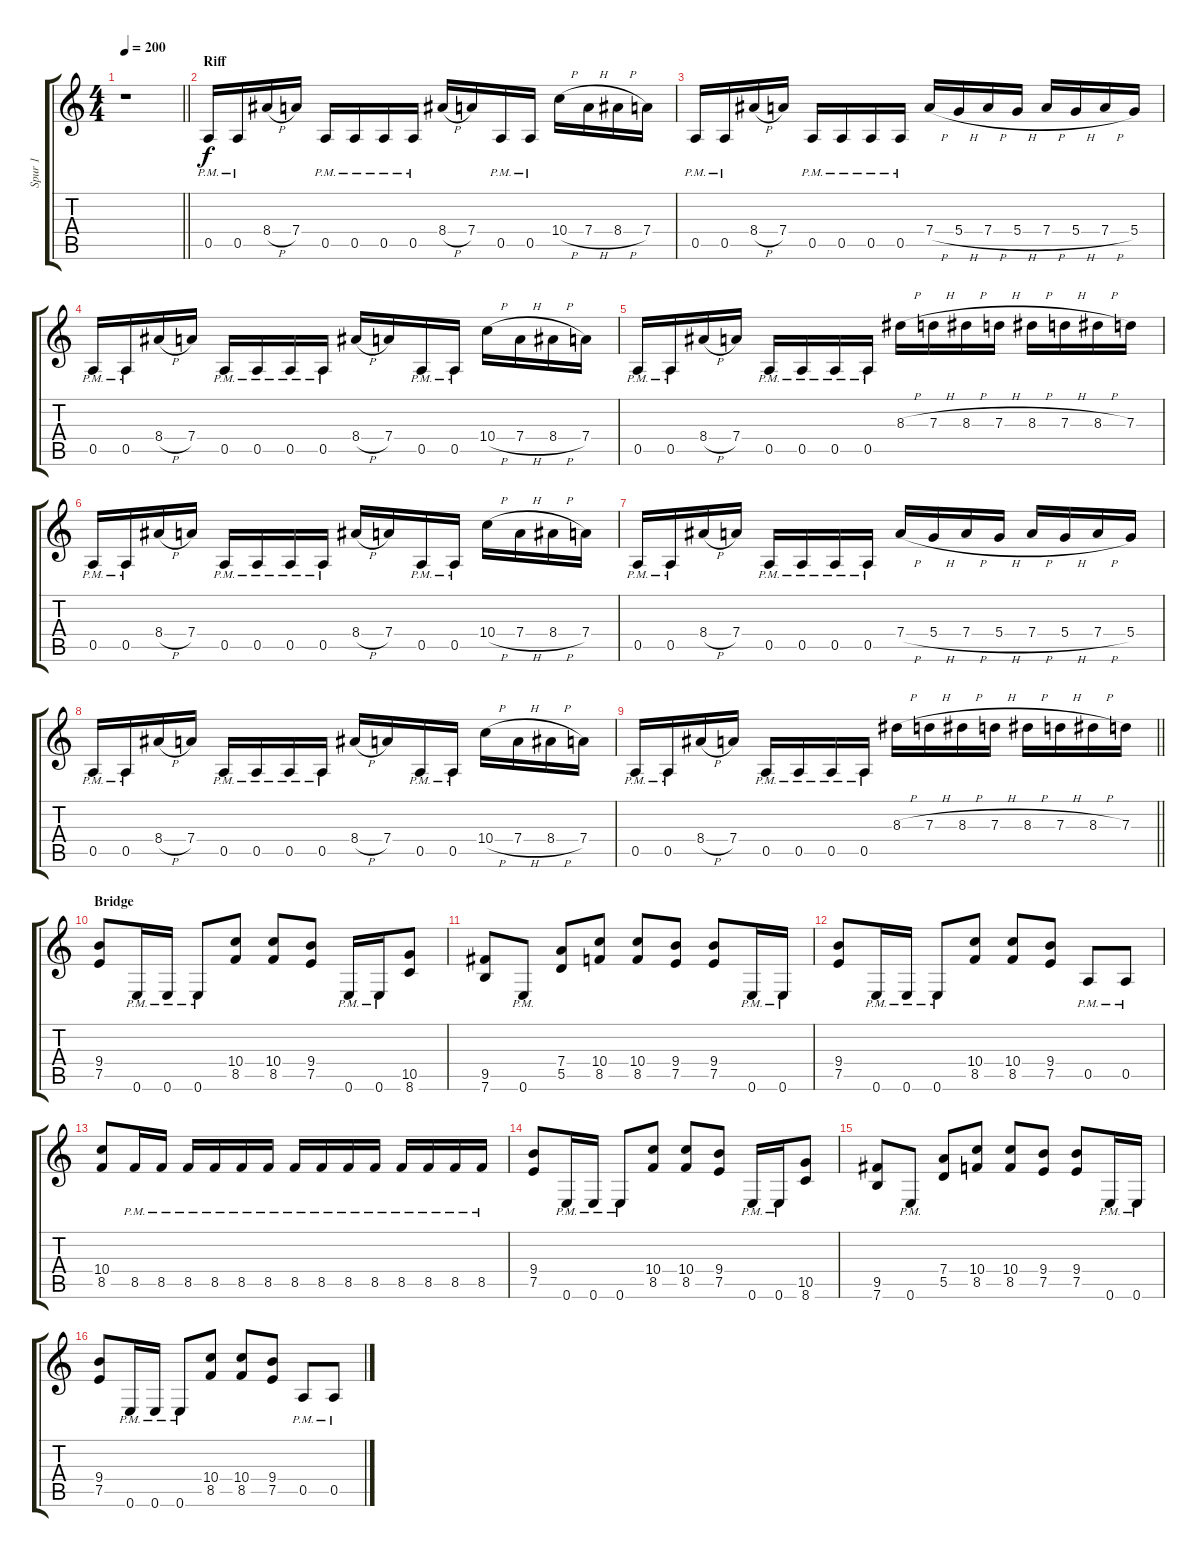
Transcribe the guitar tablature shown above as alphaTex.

\track ("Spur 1" "Spur 1") {instrument distortionguitar}
\staff {score tabs}
\tuning (E4 B3 G3 D3 A2 E2) {hide}
\ts (4 4)
\tempo 200
\clef g2
\barLineRight lightlight
\ks c
r.1{dy f} |
\section ("" "Riff")
0.5{pm}.16 0.5{pm}.16 8.4{h}.16 7.4.16 0.5{pm}.16 0.5{pm}.16 0.5{pm}.16 0.5{pm}.16 8.4{h}.16 7.4.16 0.5{pm}.16 0.5{pm}.16 10.4{h}.16 7.4{h}.16 8.4{h}.16 7.4.16 |
0.5{pm}.16 0.5{pm}.16 8.4{h}.16 7.4.16 0.5{pm}.16 0.5{pm}.16 0.5{pm}.16 0.5{pm}.16 7.4{h}.16 5.4{h}.16 7.4{h}.16 5.4{h}.16 7.4{h}.16 5.4{h}.16 7.4{h}.16 5.4.16 |
0.5{pm}.16 0.5{pm}.16 8.4{h}.16 7.4.16 0.5{pm}.16 0.5{pm}.16 0.5{pm}.16 0.5{pm}.16 8.4{h}.16 7.4.16 0.5{pm}.16 0.5{pm}.16 10.4{h}.16 7.4{h}.16 8.4{h}.16 7.4.16 |
0.5{pm}.16 0.5{pm}.16 8.4{h}.16 7.4.16 0.5{pm}.16 0.5{pm}.16 0.5{pm}.16 0.5{pm}.16 8.3{h}.16 7.3{h}.16 8.3{h}.16 7.3{h}.16 8.3{h}.16 7.3{h}.16 8.3{h}.16 7.3.16 |
0.5{pm}.16 0.5{pm}.16 8.4{h}.16 7.4.16 0.5{pm}.16 0.5{pm}.16 0.5{pm}.16 0.5{pm}.16 8.4{h}.16 7.4.16 0.5{pm}.16 0.5{pm}.16 10.4{h}.16 7.4{h}.16 8.4{h}.16 7.4.16 |
0.5{pm}.16 0.5{pm}.16 8.4{h}.16 7.4.16 0.5{pm}.16 0.5{pm}.16 0.5{pm}.16 0.5{pm}.16 7.4{h}.16 5.4{h}.16 7.4{h}.16 5.4{h}.16 7.4{h}.16 5.4{h}.16 7.4{h}.16 5.4.16 |
0.5{pm}.16 0.5{pm}.16 8.4{h}.16 7.4.16 0.5{pm}.16 0.5{pm}.16 0.5{pm}.16 0.5{pm}.16 8.4{h}.16 7.4.16 0.5{pm}.16 0.5{pm}.16 10.4{h}.16 7.4{h}.16 8.4{h}.16 7.4.16 |
\barLineRight lightlight
0.5{pm}.16 0.5{pm}.16 8.4{h}.16 7.4.16 0.5{pm}.16 0.5{pm}.16 0.5{pm}.16 0.5{pm}.16 8.3{h}.16 7.3{h}.16 8.3{h}.16 7.3{h}.16 8.3{h}.16 7.3{h}.16 8.3{h}.16 7.3.16 |
\section ("" "Bridge")
(9.4 7.5).8 0.6{pm}.16 0.6{pm}.16 0.6{pm}.8 (10.4 8.5).8 (10.4 8.5).8 (9.4 7.5).8 0.6{pm}.16 0.6{pm}.16 (10.5 8.6).8 |
(9.5 7.6).8 0.6{pm}.8 (7.4 5.5).8 (10.4 8.5).8 (10.4 8.5).8 (9.4 7.5).8 (9.4 7.5).8 0.6{pm}.16 0.6{pm}.16 |
(9.4 7.5).8 0.6{pm}.16 0.6{pm}.16 0.6{pm}.8 (10.4 8.5).8 (10.4 8.5).8 (9.4 7.5).8 0.5{pm}.8 0.5{pm}.8 |
(10.4 8.5).8 8.5{pm}.16 8.5{pm}.16 8.5{pm}.16 8.5{pm}.16 8.5{pm}.16 8.5{pm}.16 8.5{pm}.16 8.5{pm}.16 8.5{pm}.16 8.5{pm}.16 8.5{pm}.16 8.5{pm}.16 8.5{pm}.16 8.5{pm}.16 |
(9.4 7.5).8 0.6{pm}.16 0.6{pm}.16 0.6{pm}.8 (10.4 8.5).8 (10.4 8.5).8 (9.4 7.5).8 0.6{pm}.16 0.6{pm}.16 (10.5 8.6).8 |
(9.5 7.6).8 0.6{pm}.8 (7.4 5.5).8 (10.4 8.5).8 (10.4 8.5).8 (9.4 7.5).8 (9.4 7.5).8 0.6{pm}.16 0.6{pm}.16 |
(9.4 7.5).8 0.6{pm}.16 0.6{pm}.16 0.6{pm}.8 (10.4 8.5).8 (10.4 8.5).8 (9.4 7.5).8 0.5{pm}.8 0.5{pm}.8
